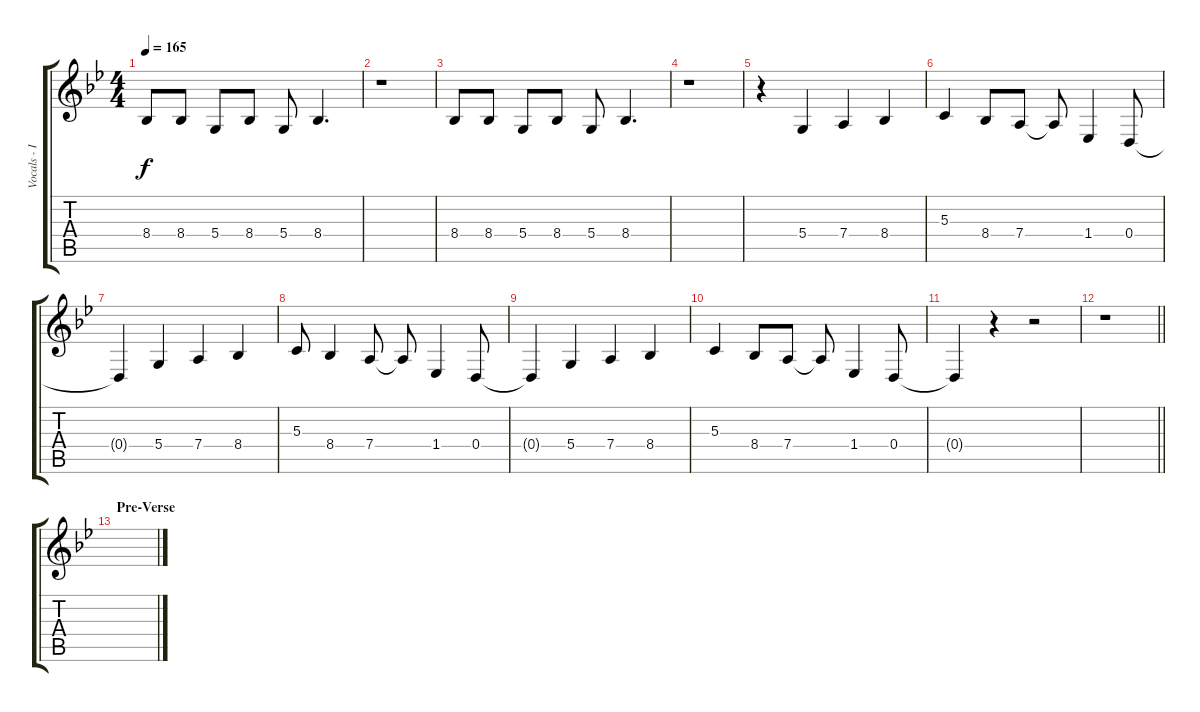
\track ("Vocals - Ian" "Vocals - I") {instrument lead1square}
\staff {score tabs}
\tuning (E4 B3 G3 D3 A2 D2) {hide}
\ts (4 4)
\tempo 165
\clef g2
\ks gminor
8.4.8{dy f} 8.4.8 5.4.8 8.4.8 5.4.8 8.4.4{d} |
r.1 |
8.4.8 8.4.8 5.4.8 8.4.8 5.4.8 8.4.4{d} |
r.1 |
r.4 5.4.4 7.4.4 8.4.4 |
5.3.4 8.4.8 7.4.8 7.4{t}.8 1.4.4 0.4.8 |
0.4{t}.4 5.4.4 7.4.4 8.4.4 |
5.3.8 8.4.4 7.4.8 7.4{t}.8 1.4.4 0.4.8 |
0.4{t}.4 5.4.4 7.4.4 8.4.4 |
5.3.4 8.4.8 7.4.8 7.4{t}.8 1.4.4 0.4.8 |
0.4{t}.4 r.4 r.2 |
\barLineRight lightlight
r.1 |
\section ("" "Pre-Verse")
